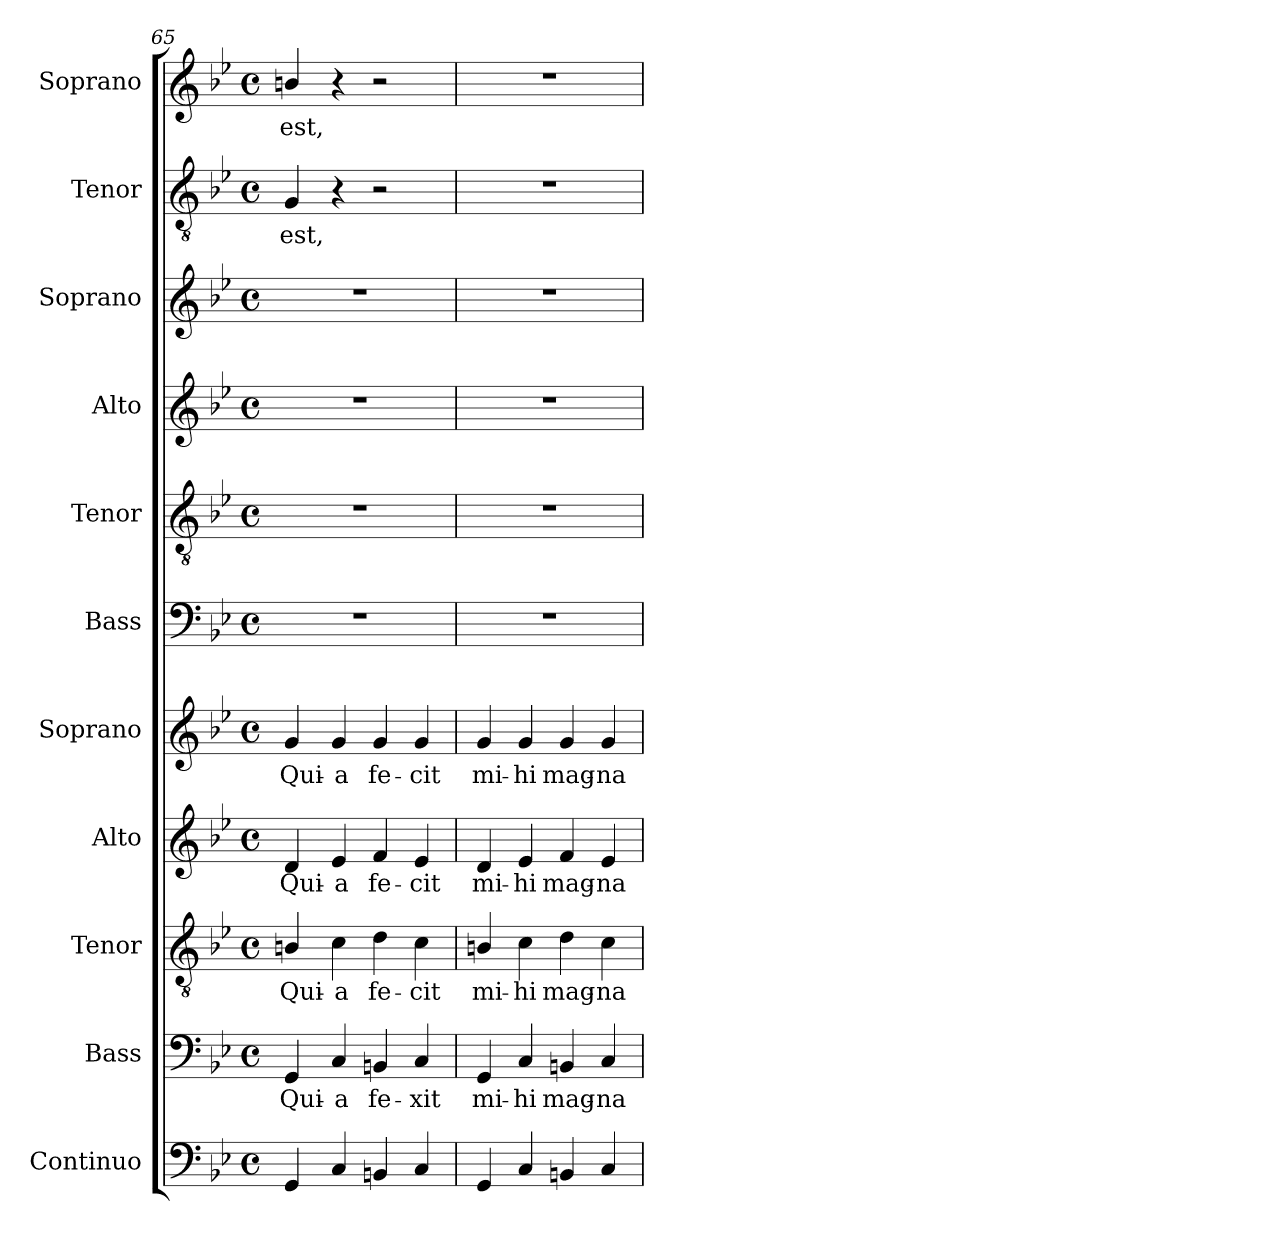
**kern	**kern	**text	**kern	**text	**kern	**text	**kern	**text	**kern	**kern	**kern	**kern	**kern	**text	**kern	**text
*part11	*part10	*part10	*part9	*part9	*part8	*part8	*part7	*part7	*part6	*part5	*part4	*part3	*part2	*part2	*part1	*part1
*staff11	*staff10	*staff10	*staff9	*staff9	*staff8	*staff8	*staff7	*staff7	*staff6	*staff5	*staff4	*staff3	*staff2	*staff2	*staff1	*staff1
*I"Continuo	*I"Bass	*	*I"Tenor	*	*I"Alto	*	*I"Soprano	*	*I"Bass	*I"Tenor	*I"Alto	*I"Soprano	*I"Tenor	*	*I"Soprano	*
*I'Cont.	*I'B.	*	*I'T.	*	*I'A.	*	*I'S.	*	*I'B.	*I'T.	*I'A.	*I'S.	*I'T.	*	*I'S.	*
*clefF4	*clefF4	*	*clefGv2	*	*clefG2	*	*clefG2	*	*clefF4	*clefGv2	*clefG2	*clefG2	*clefGv2	*	*clefG2	*
*	*	*	*ITrd7c12	*	*	*	*	*	*	*ITrd7c12	*	*	*ITrd7c12	*	*	*
*k[b-e-]	*k[b-e-]	*	*k[b-e-]	*	*k[b-e-]	*	*k[b-e-]	*	*k[b-e-]	*k[b-e-]	*k[b-e-]	*k[b-e-]	*k[b-e-]	*	*k[b-e-]	*
*B-:	*B-:	*	*B-:	*	*B-:	*	*B-:	*	*B-:	*B-:	*B-:	*B-:	*B-:	*	*B-:	*
*M4/4	*M4/4	*	*M4/4	*	*M4/4	*	*M4/4	*	*M4/4	*M4/4	*M4/4	*M4/4	*M4/4	*	*M4/4	*
*met(c)	*met(c)	*	*met(c)	*	*met(c)	*	*met(c)	*	*met(c)	*met(c)	*met(c)	*met(c)	*met(c)	*	*met(c)	*
=65	=65	=65	=65	=65	=65	=65	=65	=65	=65	=65	=65	=65	=65	=65	=65	=65
!	!	!LO:LY:b:color=#000000	!	!	!	!	!	!	!	!	!	!	!	!	!	!
!	!	!	!	!LO:LY:b:color=#000000	!	!	!	!	!	!	!	!	!	!	!	!
!	!	!	!	!	!	!LO:LY:b:color=#000000	!	!	!	!	!	!	!	!	!	!
!	!	!	!	!	!	!	!	!LO:LY:b:color=#000000	!	!	!	!	!	!	!	!
!	!	!	!	!	!	!	!	!	!	!	!	!	!	!LO:LY:b:color=#000000	!	!
!	!	!	!	!	!	!	!	!	!	!	!	!	!	!	!	!LO:LY:b:color=#000000
4GGi/	4GGi/	Qui-	4BBni/	Qui-	4di/	Qui-	4gi/	Qui-	1r	1r	1r	1r	4GGi/	est,	4bni/	est,
!	!	!LO:LY:b:color=#000000	!	!	!	!	!	!	!	!	!	!	!	!	!	!
!	!	!	!	!LO:LY:b:color=#000000	!	!	!	!	!	!	!	!	!	!	!	!
!	!	!	!	!	!	!LO:LY:b:color=#000000	!	!	!	!	!	!	!	!	!	!
!	!	!	!	!	!	!	!	!LO:LY:b:color=#000000	!	!	!	!	!	!	!	!
4Ci/	4Ci/	-a	4Ci\	-a	4e-i/	-a	4gi/	-a	.	.	.	.	4r	.	4r	.
!	!	!LO:LY:b:color=#000000	!	!	!	!	!	!	!	!	!	!	!	!	!	!
!	!	!	!	!LO:LY:b:color=#000000	!	!	!	!	!	!	!	!	!	!	!	!
!	!	!	!	!	!	!LO:LY:b:color=#000000	!	!	!	!	!	!	!	!	!	!
!	!	!	!	!	!	!	!	!LO:LY:b:color=#000000	!	!	!	!	!	!	!	!
4BBni/	4BBni/	fe-	4Di\	fe-	4fi/	fe-	4gi/	fe-	.	.	.	.	2r	.	2r	.
!	!	!LO:LY:b:color=#000000	!	!	!	!	!	!	!	!	!	!	!	!	!	!
!	!	!	!	!LO:LY:b:color=#000000	!	!	!	!	!	!	!	!	!	!	!	!
!	!	!	!	!	!	!LO:LY:b:color=#000000	!	!	!	!	!	!	!	!	!	!
!	!	!	!	!	!	!	!	!LO:LY:b:color=#000000	!	!	!	!	!	!	!	!
4Ci/	4Ci/	-xit	4Ci\	-cit	4e-i/	-cit	4gi/	-cit	.	.	.	.	.	.	.	.
=66	=66	=66	=66	=66	=66	=66	=66	=66	=66	=66	=66	=66	=66	=66	=66	=66
!	!	!LO:LY:b:color=#000000	!	!	!	!	!	!	!	!	!	!	!	!	!	!
!	!	!	!	!LO:LY:b:color=#000000	!	!	!	!	!	!	!	!	!	!	!	!
!	!	!	!	!	!	!LO:LY:b:color=#000000	!	!	!	!	!	!	!	!	!	!
!	!	!	!	!	!	!	!	!LO:LY:b:color=#000000	!	!	!	!	!	!	!	!
4GGi/	4GGi/	mi-	4BBni/	mi-	4di/	mi-	4gi/	mi-	1r	1r	1r	1r	1r	.	1r	.
!	!	!LO:LY:b:color=#000000	!	!	!	!	!	!	!	!	!	!	!	!	!	!
!	!	!	!	!LO:LY:b:color=#000000	!	!	!	!	!	!	!	!	!	!	!	!
!	!	!	!	!	!	!LO:LY:b:color=#000000	!	!	!	!	!	!	!	!	!	!
!	!	!	!	!	!	!	!	!LO:LY:b:color=#000000	!	!	!	!	!	!	!	!
4Ci/	4Ci/	-hi	4Ci\	-hi	4e-i/	-hi	4gi/	-hi	.	.	.	.	.	.	.	.
!	!	!LO:LY:b:color=#000000	!	!	!	!	!	!	!	!	!	!	!	!	!	!
!	!	!	!	!LO:LY:b:color=#000000	!	!	!	!	!	!	!	!	!	!	!	!
!	!	!	!	!	!	!LO:LY:b:color=#000000	!	!	!	!	!	!	!	!	!	!
!	!	!	!	!	!	!	!	!LO:LY:b:color=#000000	!	!	!	!	!	!	!	!
4BBni/	4BBni/	mag-	4Di\	mag-	4fi/	mag-	4gi/	mag-	.	.	.	.	.	.	.	.
!	!	!LO:LY:b:color=#000000	!	!	!	!	!	!	!	!	!	!	!	!	!	!
!	!	!	!	!LO:LY:b:color=#000000	!	!	!	!	!	!	!	!	!	!	!	!
!	!	!	!	!	!	!LO:LY:b:color=#000000	!	!	!	!	!	!	!	!	!	!
!	!	!	!	!	!	!	!	!LO:LY:b:color=#000000	!	!	!	!	!	!	!	!
4Ci/	4Ci/	-na	4Ci\	-na	4e-i/	-na	4gi/	-na	.	.	.	.	.	.	.	.
=	=	=	=	=	=	=	=	=	=	=	=	=	=	=	=	=
*-	*-	*-	*-	*-	*-	*-	*-	*-	*-	*-	*-	*-	*-	*-	*-	*-
